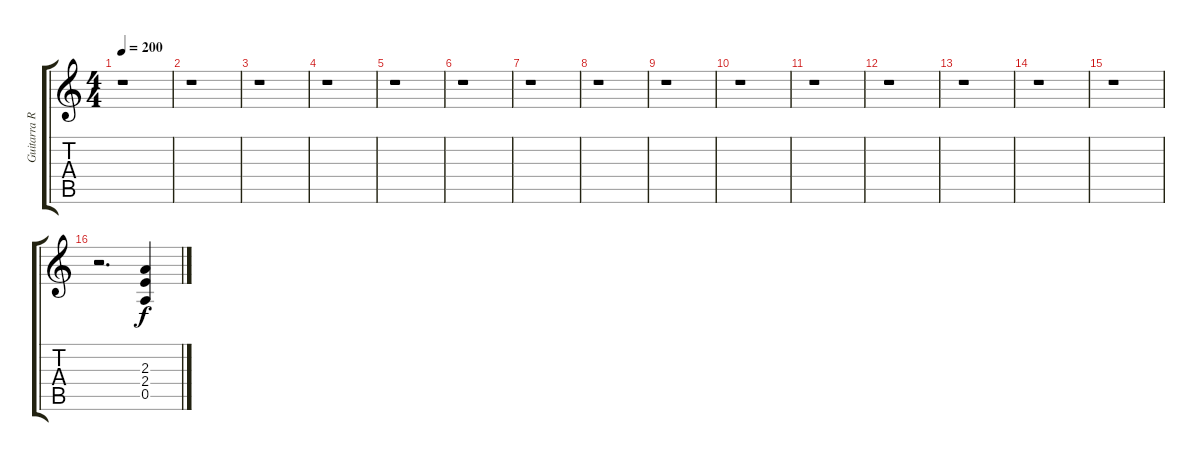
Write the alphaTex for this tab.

\track ("Guitarra Ritmica" "Guitarra R") {instrument distortionguitar}
\staff {score tabs}
\tuning (E4 B3 G3 D3 A2 E2) {hide}
\ts (4 4)
\tempo 200
\clef g2
\ks c
r.1{dy f} |
r.1 |
r.1 |
r.1 |
r.1 |
r.1 |
r.1 |
r.1 |
r.1 |
r.1 |
r.1 |
r.1 |
r.1 |
r.1 |
r.1 |
r.2{d} (2.3 2.4 0.5).4
